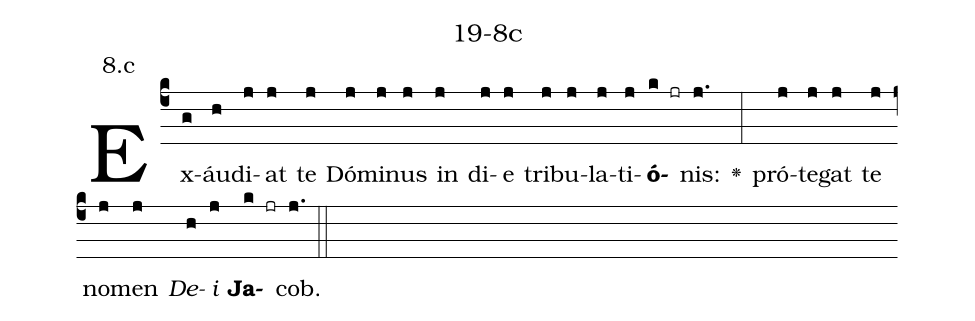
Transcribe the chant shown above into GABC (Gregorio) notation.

name: 19-8c;
annotation: 8.c;
%%
(c4)Ex(g)áu(h)di(j)at(j) te(j) Dó(j)mi(j)nus(j) in(j) di(j)e(j) tri(j)bu(j)la(j)ti(j)<b>ó</b>(k jr)nis:(j.) <v>\greheightstar</v>(:) pró(j)te(j)gat(j) te(j) no(j)men(j) <i>De</i>(h)<i>i</i>(j) <b>Ja</b>(k jr)cob.(j.) (::)


%E(j) u(j) o(h) u(j) a(k) e.(j.) (::)
